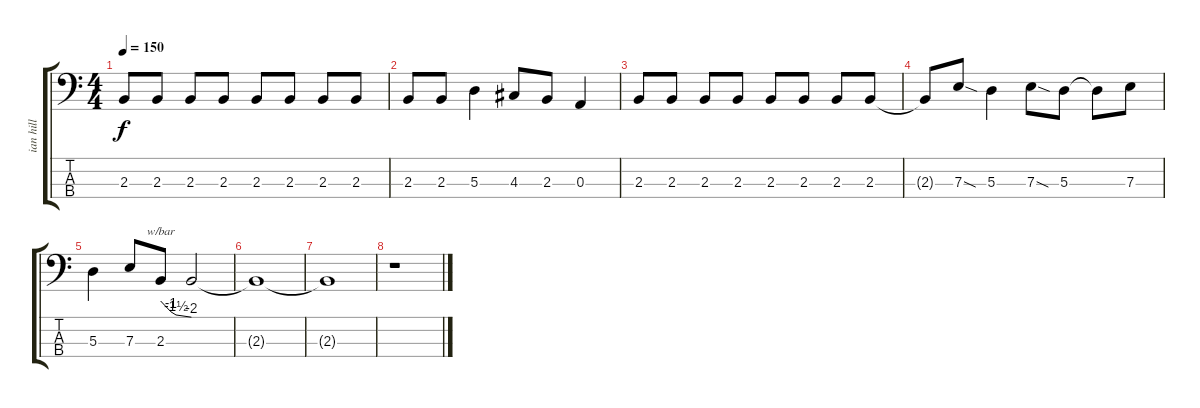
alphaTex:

\track ("ian hill" "ian hill") {instrument electricbasspick}
\staff {score tabs}
\tuning (G2 D2 A1 E1) {hide}
\ts (4 4)
\tempo 150
\clef f4
\ks c
2.3.8{dy f} 2.3.8 2.3.8 2.3.8 2.3.8 2.3.8 2.3.8 2.3.8 |
2.3.8 2.3.8 5.3.4 4.3.8 2.3.8 0.3.4 |
2.3.8 2.3.8 2.3.8 2.3.8 2.3.8 2.3.8 2.3.8 2.3.8 |
2.3{t}.8 7.3{sod}.8 5.3.4 7.3{sod}.8 5.3.8 5.3{t}.8 7.3.8 |
5.3.4 7.3.8 2.3.8{tbe (custom default 0 0 20 -4 30 -6 60 -8) volume 0} 2.3{t}.2 |
2.3{t}.1 |
2.3{t}.1 |
r.1
